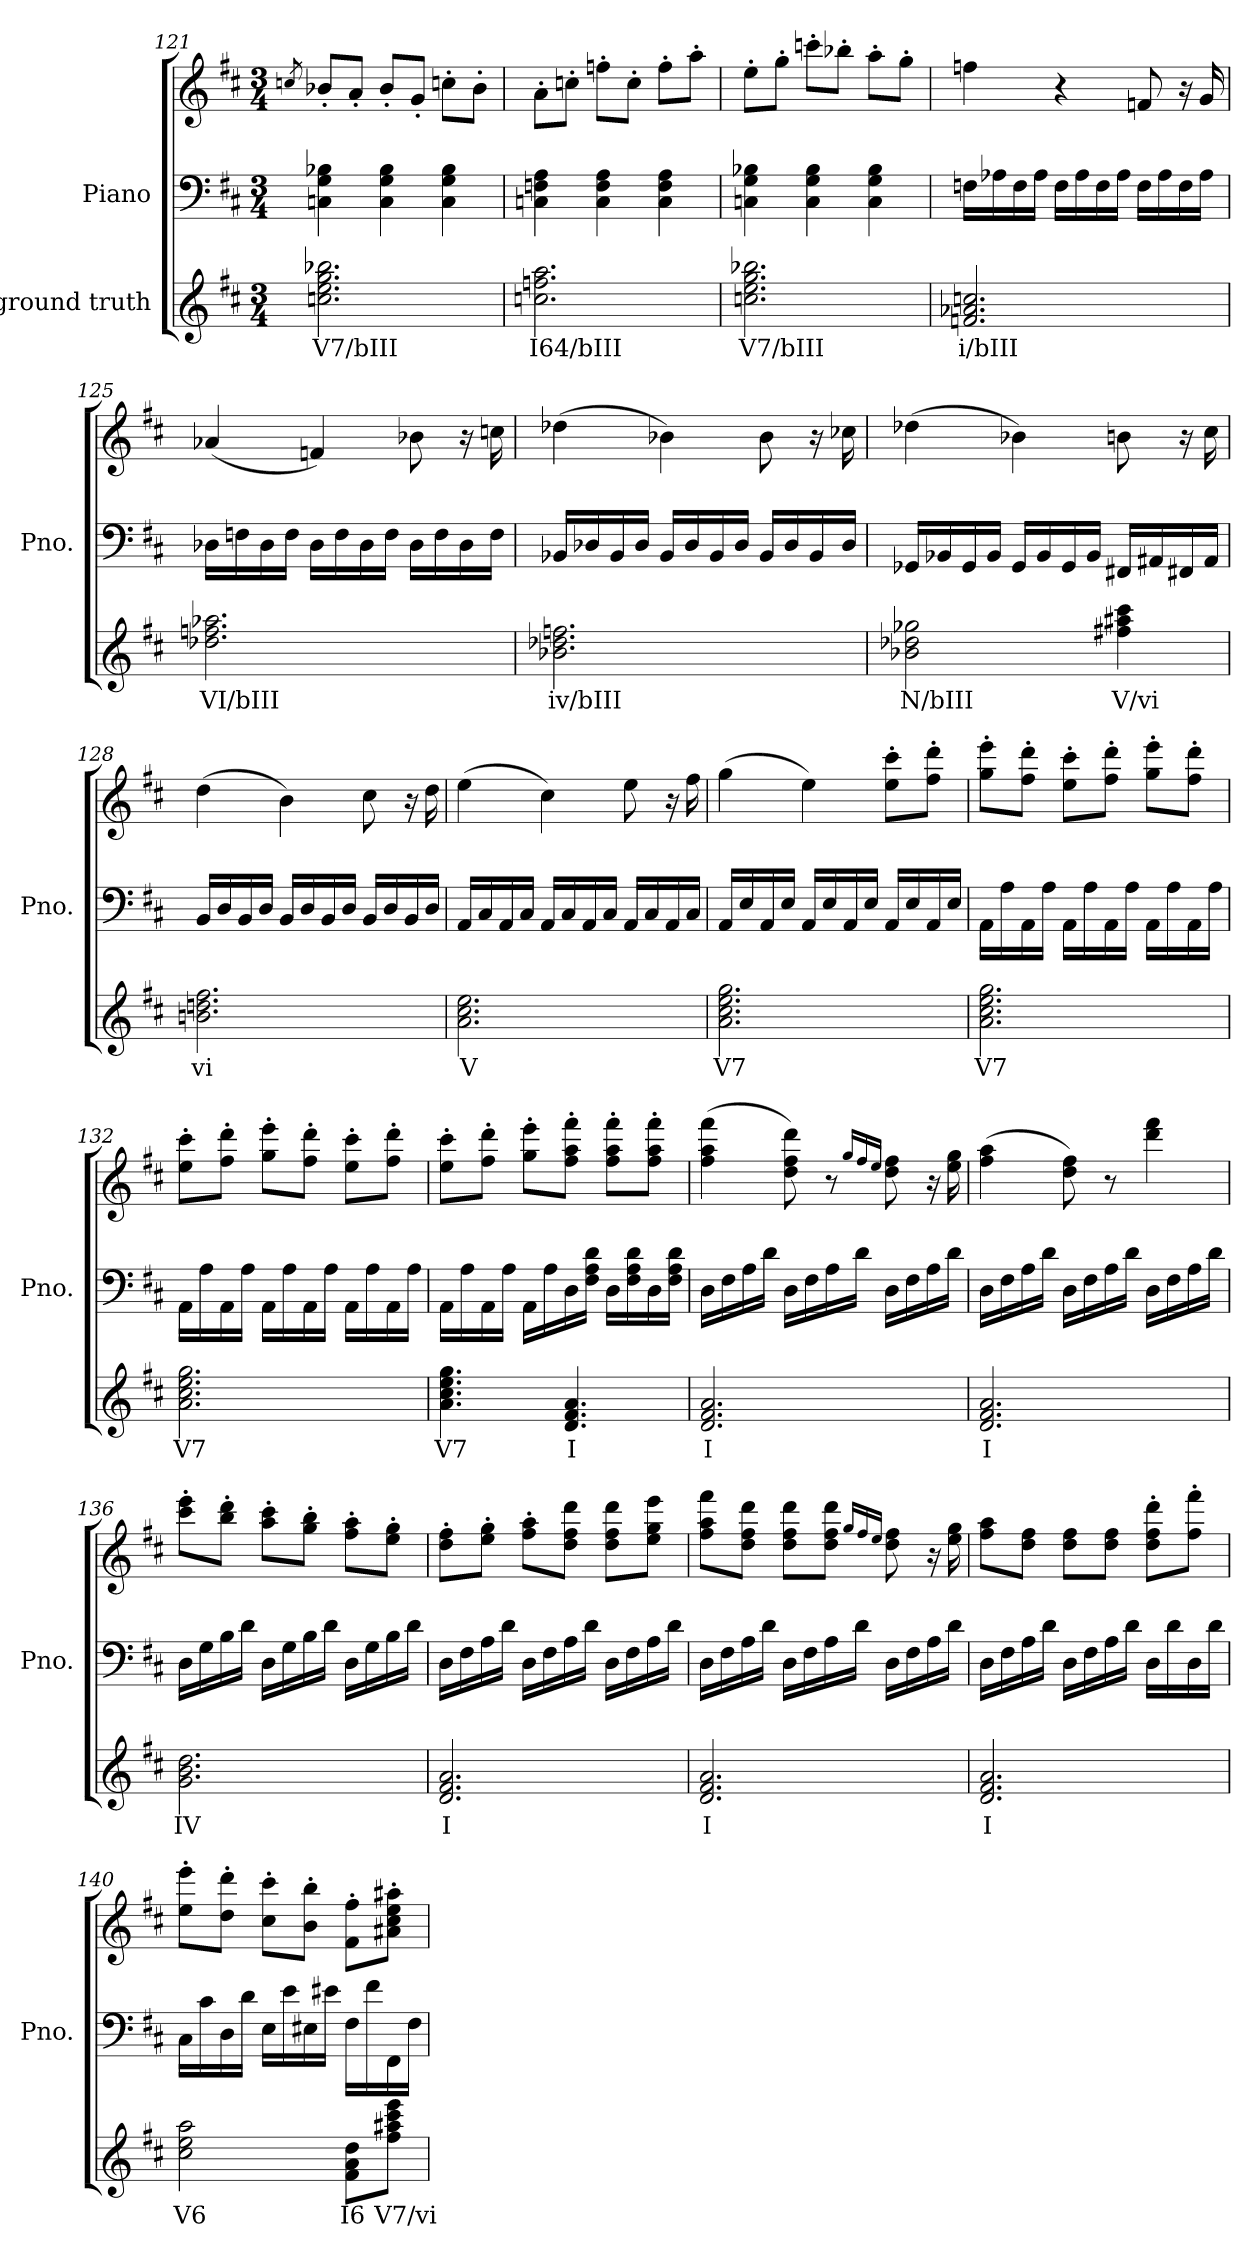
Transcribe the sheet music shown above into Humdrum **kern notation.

**kern	**text	**kern	**kern
*part2	*part2	*part1	*part1
*staff3	*staff3	*staff2	*staff1
*I"ground truth	*	*I"Piano	*
*	*	*I'Pno.	*
*	*	*clefF4	*clefG2
*k[f#c#]	*	*k[f#c#]	*k[f#c#]
*D:	*	*D:	*D:
*M3/4	*	*M3/4	*M3/4
=121	=121	=121	=121
.	.	.	8qccn/
2.ccn 2.ee 2.gg 2.bb-X	V7/bIII	4Cn\ 4G\ 4B-X\	8b-X'/L
.	.	.	8a'/J
.	.	4C\ 4G\ 4B-\	8b-'/L
.	.	.	8g'/J
.	.	4C\ 4G\ 4B-\	8cc'\L
.	.	.	8b-'\J
=122	=122	=122	=122
2.ccn 2.ffn 2.aa	I64/bIII	4Cn\ 4Fn\ 4A\	8a'\L
.	.	.	8ccn'\J
.	.	4C\ 4F\ 4A\	8ffn'\L
.	.	.	8cc'\J
.	.	4C\ 4F\ 4A\	8ff'\L
.	.	.	8aa'\J
=123	=123	=123	=123
2.ccn 2.ee 2.gg 2.bb-X	V7/bIII	4Cn\ 4G\ 4B-X\	8ee'\L
.	.	.	8gg'\J
.	.	4C\ 4G\ 4B-\	8cccn'\L
.	.	.	8bb-X'\J
.	.	4C\ 4G\ 4B-\	8aa'\L
.	.	.	8gg'\J
!!LO:LB:g=z
=124	=124	=124	=124
2.fn 2.a-X 2.ccn	i/bIII	16Fn\LL	4ffn\
.	.	16A-X\	.
.	.	16F\	.
.	.	16A-\JJ	.
.	.	16F\LL	4r
.	.	16A-\	.
.	.	16F\	.
.	.	16A-\JJ	.
.	.	16F\LL	8fn/
.	.	16A-\	.
.	.	16F\	16r
.	.	16A-\JJ	16g/
=125	=125	=125	=125
2.dd-X 2.ffn 2.aa-X	-VI/bIII	16D-X\LL	(<4a-X/
.	.	16Fn\	.
.	.	16D-\	.
.	.	16F\JJ	.
.	.	16D-\LL	4fn/)
.	.	16F\	.
.	.	16D-\	.
.	.	16F\JJ	.
.	.	16D-\LL	8b-X\
.	.	16F\	.
.	.	16D-\	16r
.	.	16F\JJ	16ccn\
=126	=126	=126	=126
2.b-X 2.dd-X 2.ffn	iv/bIII	16BB-X/LL	(>4dd-X\
.	.	16D-X/	.
.	.	16BB-/	.
.	.	16D-/JJ	.
.	.	16BB-/LL	4b-X\)
.	.	16D-/	.
.	.	16BB-/	.
.	.	16D-/JJ	.
.	.	16BB-/LL	8b-\
.	.	16D-/	.
.	.	16BB-/	16r
.	.	16D-/JJ	16cc-X\
!!LO:LB:g=z
=127	=127	=127	=127
2b-X 2dd-X 2gg-X	N/bIII	16GG-X/LL	(>4dd-X\
.	.	16BB-X/	.
.	.	16GG-/	.
.	.	16BB-/JJ	.
.	.	16GG-/LL	4b-X\)
.	.	16BB-/	.
.	.	16GG-/	.
.	.	16BB-/JJ	.
4ff#X 4aa#X 4ccc#	V/vi	16FF#X/LL	8bn\
.	.	16AA#X/	.
.	.	16FF#X/	16r
.	.	16AA#/JJ	16cc#\
=128	=128	=128	=128
2.bn 2.ddn 2.ff#	vi	16BB/LL	(>4dd\
.	.	16D/	.
.	.	16BB/	.
.	.	16D/JJ	.
.	.	16BB/LL	4b\)
.	.	16D/	.
.	.	16BB/	.
.	.	16D/JJ	.
.	.	16BB/LL	8cc#\
.	.	16D/	.
.	.	16BB/	16r
.	.	16D/JJ	16dd\
=129	=129	=129	=129
2.a 2.cc# 2.ee	V	16AA/LL	(>4ee\
.	.	16C#/	.
.	.	16AA/	.
.	.	16C#/JJ	.
.	.	16AA/LL	4cc#\)
.	.	16C#/	.
.	.	16AA/	.
.	.	16C#/JJ	.
.	.	16AA/LL	8ee\
.	.	16C#/	.
.	.	16AA/	16r
.	.	16C#/JJ	16ff#\
!!LO:LB:g=z
=130	=130	=130	=130
2.a 2.cc# 2.ee 2.gg	V7	16AA/LL	(>4gg\
.	.	16E/	.
.	.	16AA/	.
.	.	16E/JJ	.
.	.	16AA/LL	4ee\)
.	.	16E/	.
.	.	16AA/	.
.	.	16E/JJ	.
.	.	16AA/LL	8ee\' 8ccc#\'L
.	.	16E/	.
.	.	16AA/	8ff#\' 8ddd\'J
.	.	16E/JJ	.
=131	=131	=131	=131
2.a 2.cc# 2.ee 2.gg	V7	16AA\LL	8gg\' 8eee\'L
.	.	16A\	.
.	.	16AA\	8ff#\' 8ddd\'J
.	.	16A\JJ	.
.	.	16AA\LL	8ee\' 8ccc#\'L
.	.	16A\	.
.	.	16AA\	8ff#\' 8ddd\'J
.	.	16A\JJ	.
.	.	16AA\LL	8gg\' 8eee\'L
.	.	16A\	.
.	.	16AA\	8ff#\' 8ddd\'J
.	.	16A\JJ	.
=132	=132	=132	=132
2.a 2.cc# 2.ee 2.gg	V7	16AA\LL	8ee\' 8ccc#\'L
.	.	16A\	.
.	.	16AA\	8ff#\' 8ddd\'J
.	.	16A\JJ	.
.	.	16AA\LL	8gg\' 8eee\'L
.	.	16A\	.
.	.	16AA\	8ff#\' 8ddd\'J
.	.	16A\JJ	.
.	.	16AA\LL	8ee\' 8ccc#\'L
.	.	16A\	.
.	.	16AA\	8ff#\' 8ddd\'J
.	.	16A\JJ	.
=133	=133	=133	=133
4.a 4.cc# 4.ee 4.gg	V7	16AA\LL	8ee\' 8ccc#\'L
.	.	16A\	.
.	.	16AA\	8ff#\' 8ddd\'J
.	.	16A\JJ	.
.	.	16AA\LL	8gg\' 8eee\'L
.	.	16A\	.
4.d 4.f# 4.a	I	16D\	8ff#\' 8aa\' 8fff#\'J
.	.	16F#\ 16A\ 16d\JJ	.
.	.	16D\LL	8ff#\' 8aa\' 8fff#\'L
.	.	16F#\ 16A\ 16d\	.
.	.	16D\	8ff#\' 8aa\' 8fff#\'J
.	.	16F#\ 16A\ 16d\JJ	.
!!LO:LB:g=z
=134	=134	=134	=134
2.d 2.f# 2.a	I	16D\LL	(>4ff#\ 4aa\ 4fff#\
.	.	16F#\	.
.	.	16A\	.
.	.	16d\JJ	.
.	.	16D\LL	8dd\ 8ff#\ 8ddd\)
.	.	16F#\	.
.	.	16A\	8r
.	.	16d\JJ	.
.	.	.	16qgg/LL
.	.	.	16qff#/
.	.	.	16qee/JJ
.	.	16D\LL	8dd\ 8ff#\
.	.	16F#\	.
.	.	16A\	16r
.	.	16d\JJ	16ee\ 16gg\
=135	=135	=135	=135
2.d 2.f# 2.a	I	16D\LL	(>4ff#\ 4aa\
.	.	16F#\	.
.	.	16A\	.
.	.	16d\JJ	.
.	.	16D\LL	8dd\ 8ff#\)
.	.	16F#\	.
.	.	16A\	8r
.	.	16d\JJ	.
.	.	16D\LL	4ddd\ 4fff#\
.	.	16F#\	.
.	.	16A\	.
.	.	16d\JJ	.
=136	=136	=136	=136
2.g 2.b 2.dd	IV	16D\LL	8ccc#\' 8eee\'L
.	.	16G\	.
.	.	16B\	8bb\' 8ddd\'J
.	.	16d\JJ	.
.	.	16D\LL	8aa\' 8ccc#\'L
.	.	16G\	.
.	.	16B\	8gg\' 8bb\'J
.	.	16d\JJ	.
.	.	16D\LL	8ff#\' 8aa\'L
.	.	16G\	.
.	.	16B\	8ee\' 8gg\'J
.	.	16d\JJ	.
=137	=137	=137	=137
2.d 2.f# 2.a	I	16D\LL	8dd\' 8ff#\'L
.	.	16F#\	.
.	.	16A\	8ee\' 8gg\'J
.	.	16d\JJ	.
.	.	16D\LL	8ff#\' 8aa\'L
.	.	16F#\	.
.	.	16A\	8dd\ 8ff#\ 8ddd\J
.	.	16d\JJ	.
.	.	16D\LL	8dd\ 8ff#\ 8ddd\L
.	.	16F#\	.
.	.	16A\	8ee\ 8gg\ 8eee\J
.	.	16d\JJ	.
!!LO:PB:g=z
=138	=138	=138	=138
2.d 2.f# 2.a	I	16D\LL	8ff#\ 8aa\ 8fff#\L
.	.	16F#\	.
.	.	16A\	8dd\ 8ff#\ 8ddd\J
.	.	16d\JJ	.
.	.	16D\LL	8dd\ 8ff#\ 8ddd\L
.	.	16F#\	.
.	.	16A\	8dd\ 8ff#\ 8ddd\J
.	.	16d\JJ	.
.	.	.	16qgg/LL
.	.	.	16qff#/
.	.	.	16qee/JJ
.	.	16D\LL	8dd\ 8ff#\
.	.	16F#\	.
.	.	16A\	16r
.	.	16d\JJ	16ee\ 16gg\
=139	=139	=139	=139
2.d 2.f# 2.a	I	16D\LL	8ff#\ 8aa\L
.	.	16F#\	.
.	.	16A\	8dd\ 8ff#\J
.	.	16d\JJ	.
.	.	16D\LL	8dd\ 8ff#\L
.	.	16F#\	.
.	.	16A\	8dd\ 8ff#\J
.	.	16d\JJ	.
.	.	16D\LL	8dd\' 8ff#\' 8ddd\'L
.	.	16d\	.
.	.	16D\	8ff#\' 8fff#\'J
.	.	16d\JJ	.
=140	=140	=140	=140
2cc# 2ee 2aa	V6	16C#\LL	8ee\' 8eee\'L
.	.	16c#\	.
.	.	16D\	8dd\' 8ddd\'J
.	.	16d\JJ	.
.	.	16E\LL	8cc#\' 8ccc#\'L
.	.	16e\	.
.	.	16E#X\	8b\' 8bb\'J
.	.	16e#X\JJ	.
8f# 8a 8ddL	I6	16F#\LL	8f#\' 8ff#\'L
.	.	16f#\	.
8ff# 8aa#X 8ccc# 8eeeJ	V7/vi	16FF#\	8a#X\' 8cc#\' 8ee\' 8aa#X\'J
.	.	16F#\JJ	.
=	=	=	=
*-	*-	*-	*-
